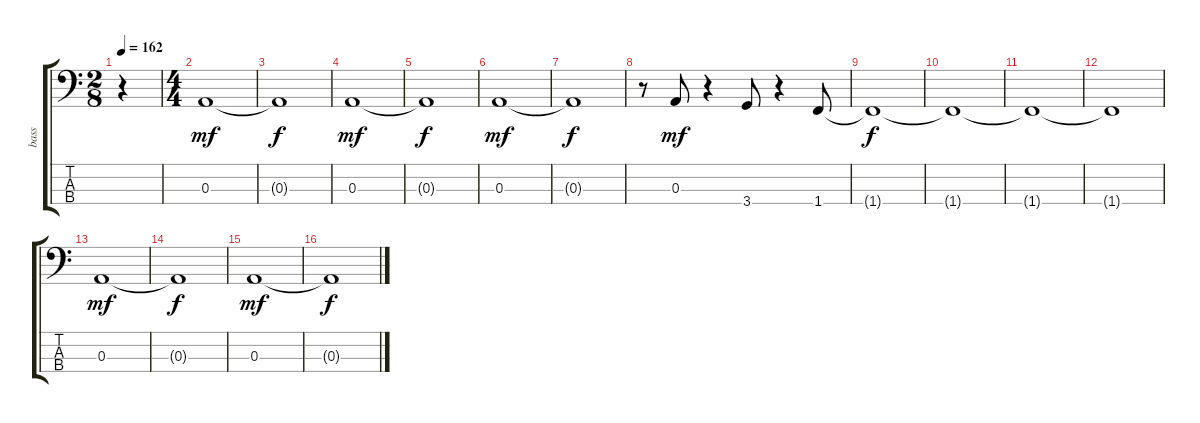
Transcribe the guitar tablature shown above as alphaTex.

\track ("bass" "bass") {instrument fretlessbass}
\staff {score tabs}
\tuning (G2 D2 A1 E1) {hide}
\ts (2 8)
\tempo 162
\clef f4
\ks c
r.4{dy mf instrument fretlessbass} |
\ts (4 4)
0.3.1 |
0.3{t}.1{dy f} |
0.3.1{dy mf} |
0.3{t}.1{dy f} |
0.3.1{dy mf} |
0.3{t}.1{dy f} |
r.8 0.3.8{dy mf} r.4 3.4.8 r.4 1.4.8 |
1.4{t}.1{dy f} |
1.4{t}.1 |
1.4{t}.1 |
1.4{t}.1 |
0.3.1{dy mf} |
0.3{t}.1{dy f} |
0.3.1{dy mf} |
0.3{t}.1{dy f}
